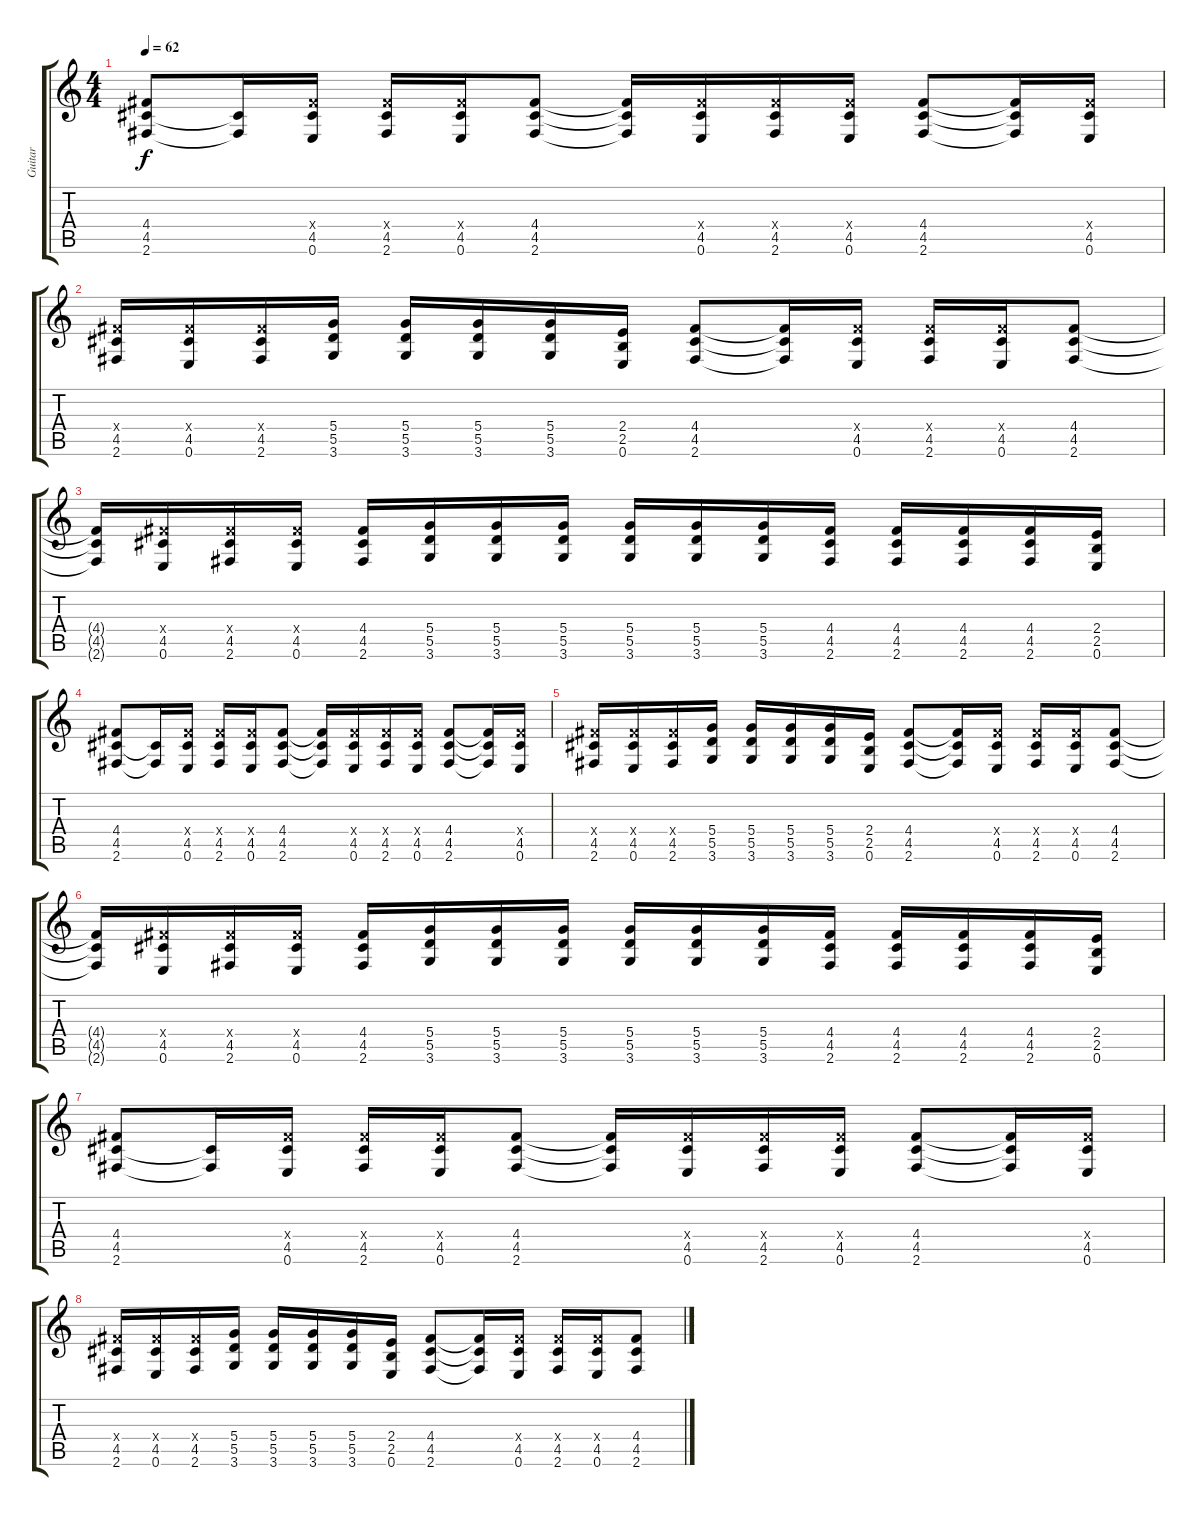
\track ("Guitar" "Guitar") {instrument electricguitarclean}
\staff {score tabs}
\tuning (E4 B3 G3 D3 A2 E2) {hide}
\ts (4 4)
\tempo 62
\clef g2
\ks c
(4.4 4.5 2.6).8{dy f} (4.5{t} 2.6{t}).16 (4.4{x} 4.5 0.6).16 (4.4{x} 4.5 2.6).16 (4.4{x} 4.5 0.6).16 (4.4 4.5 2.6).8 (4.4{t} 4.5{t} 2.6{t}).16 (4.4{x} 4.5 0.6).16 (4.4{x} 4.5 2.6).16 (4.4{x} 4.5 0.6).16 (4.4 4.5 2.6).8 (4.4{t} 4.5{t} 2.6{t}).16 (4.4{x} 4.5 0.6).16 |
(4.4{x} 4.5 2.6).16 (4.4{x} 4.5 0.6).16 (4.4{x} 4.5 2.6).16 (5.4 5.5 3.6).16 (5.4 5.5 3.6).16 (5.4 5.5 3.6).16 (5.4 5.5 3.6).16 (2.4 2.5 0.6).16 (4.4 4.5 2.6).8 (4.4{t} 4.5{t} 2.6{t}).16 (4.4{x} 4.5 0.6).16 (4.4{x} 4.5 2.6).16 (4.4{x} 4.5 0.6).16 (4.4 4.5 2.6).8 |
(4.4{t} 4.5{t} 2.6{t}).16 (4.4{x} 4.5 0.6).16 (4.4{x} 4.5 2.6).16 (4.4{x} 4.5 0.6).16 (4.4 4.5 2.6).16 (5.4 5.5 3.6).16 (5.4 5.5 3.6).16 (5.4 5.5 3.6).16 (5.4 5.5 3.6).16 (5.4 5.5 3.6).16 (5.4 5.5 3.6).16 (4.4 4.5 2.6).16 (4.4 4.5 2.6).16 (4.4 4.5 2.6).16 (4.4 4.5 2.6).16 (2.4 2.5 0.6).16 |
(4.4 4.5 2.6).8 (4.5{t} 2.6{t}).16 (4.4{x} 4.5 0.6).16 (4.4{x} 4.5 2.6).16 (4.4{x} 4.5 0.6).16 (4.4 4.5 2.6).8 (4.4{t} 4.5{t} 2.6{t}).16 (4.4{x} 4.5 0.6).16 (4.4{x} 4.5 2.6).16 (4.4{x} 4.5 0.6).16 (4.4 4.5 2.6).8 (4.4{t} 4.5{t} 2.6{t}).16 (4.4{x} 4.5 0.6).16 |
(4.4{x} 4.5 2.6).16 (4.4{x} 4.5 0.6).16 (4.4{x} 4.5 2.6).16 (5.4 5.5 3.6).16 (5.4 5.5 3.6).16 (5.4 5.5 3.6).16 (5.4 5.5 3.6).16 (2.4 2.5 0.6).16 (4.4 4.5 2.6).8 (4.4{t} 4.5{t} 2.6{t}).16 (4.4{x} 4.5 0.6).16 (4.4{x} 4.5 2.6).16 (4.4{x} 4.5 0.6).16 (4.4 4.5 2.6).8 |
(4.4{t} 4.5{t} 2.6{t}).16 (4.4{x} 4.5 0.6).16 (4.4{x} 4.5 2.6).16 (4.4{x} 4.5 0.6).16 (4.4 4.5 2.6).16 (5.4 5.5 3.6).16 (5.4 5.5 3.6).16 (5.4 5.5 3.6).16 (5.4 5.5 3.6).16 (5.4 5.5 3.6).16 (5.4 5.5 3.6).16 (4.4 4.5 2.6).16 (4.4 4.5 2.6).16 (4.4 4.5 2.6).16 (4.4 4.5 2.6).16 (2.4 2.5 0.6).16 |
(4.4 4.5 2.6).8 (4.5{t} 2.6{t}).16 (4.4{x} 4.5 0.6).16 (4.4{x} 4.5 2.6).16 (4.4{x} 4.5 0.6).16 (4.4 4.5 2.6).8 (4.4{t} 4.5{t} 2.6{t}).16 (4.4{x} 4.5 0.6).16 (4.4{x} 4.5 2.6).16 (4.4{x} 4.5 0.6).16 (4.4 4.5 2.6).8 (4.4{t} 4.5{t} 2.6{t}).16 (4.4{x} 4.5 0.6).16 |
(4.4{x} 4.5 2.6).16 (4.4{x} 4.5 0.6).16 (4.4{x} 4.5 2.6).16 (5.4 5.5 3.6).16 (5.4 5.5 3.6).16 (5.4 5.5 3.6).16 (5.4 5.5 3.6).16 (2.4 2.5 0.6).16 (4.4 4.5 2.6).8 (4.4{t} 4.5{t} 2.6{t}).16 (4.4{x} 4.5 0.6).16 (4.4{x} 4.5 2.6).16 (4.4{x} 4.5 0.6).16 (4.4 4.5 2.6).8
